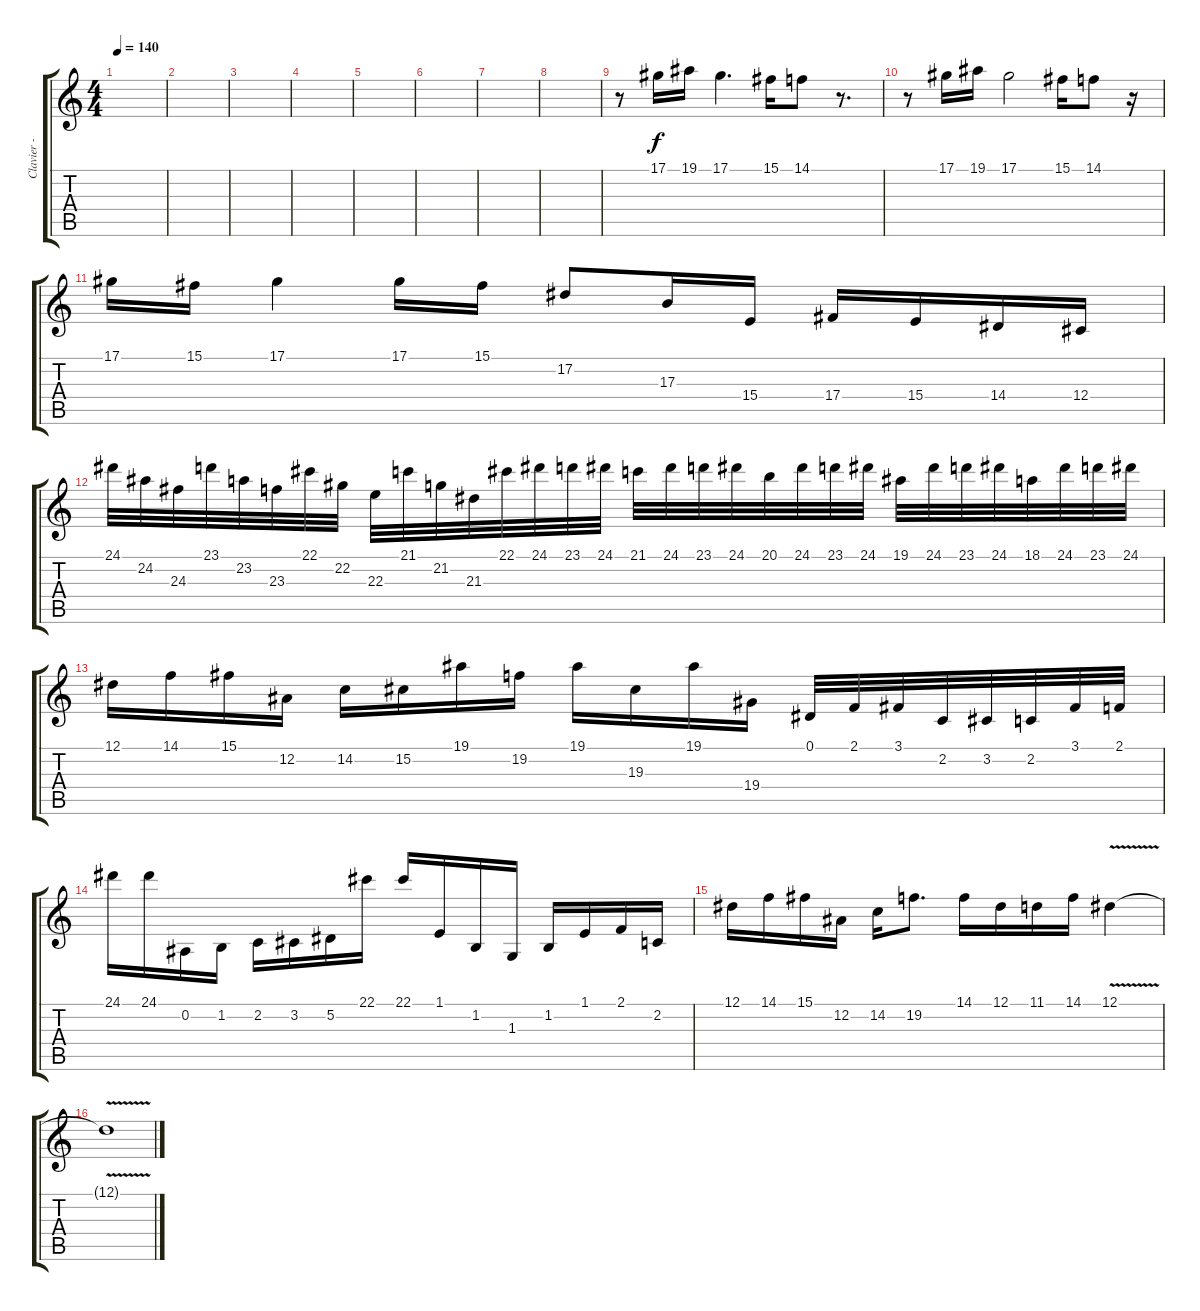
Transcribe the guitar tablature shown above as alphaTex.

\track ("Clavier - Jens Johansson" "Clavier - ") {instrument stringensemble1}
\staff {score tabs}
\tuning (Eb4 Bb3 Gb3 Db3 Ab2 Eb2) {hide}
\ts (4 4)
\tempo 140
\clef g2
\ks c
|
|
|
|
|
|
|
|
r.8 17.1.16 19.1.16 17.1.4{d} 15.1.16 14.1.8 r.8{d} |
r.8 17.1.16 19.1.16 17.1.2 15.1.16 14.1.8 r.16 |
17.1.16 15.1.16 17.1.4 17.1.16 15.1.16 17.2.8 17.3.16 15.4.16 17.4.16 15.4.16 14.4.16 12.4.16 |
24.1.32 24.2.32 24.3.32 23.1.32 23.2.32 23.3.32 22.1.32 22.2.32 22.3.32 21.1.32 21.2.32 21.3.32 22.1.32 24.1.32 23.1.32 24.1.32 21.1.32 24.1.32 23.1.32 24.1.32 20.1.32 24.1.32 23.1.32 24.1.32 19.1.32 24.1.32 23.1.32 24.1.32 18.1.32 24.1.32 23.1.32 24.1.32 |
12.1.16 14.1.16 15.1.16 12.2.16 14.2.16 15.2.16 19.1.16 19.2.16 19.1.16 19.3.16 19.1.16 19.4.16 0.1.32 2.1.32 3.1.32 2.2.32 3.2.32 2.2.32 3.1.32 2.1.32 |
24.1.16 24.1.16 0.2.16 1.2.16 2.2.16 3.2.16 5.2.16 22.1.16 22.1.16 1.1.16 1.2.16 1.3.16 1.2.16 1.1.16 2.1.16 2.2.16 |
12.1.16 14.1.16 15.1.16 12.2.16 14.2.16 19.2.8{d} 14.1.16 12.1.16 11.1.16 14.1.16 12.1{v}.4 |
12.1{t}.1
